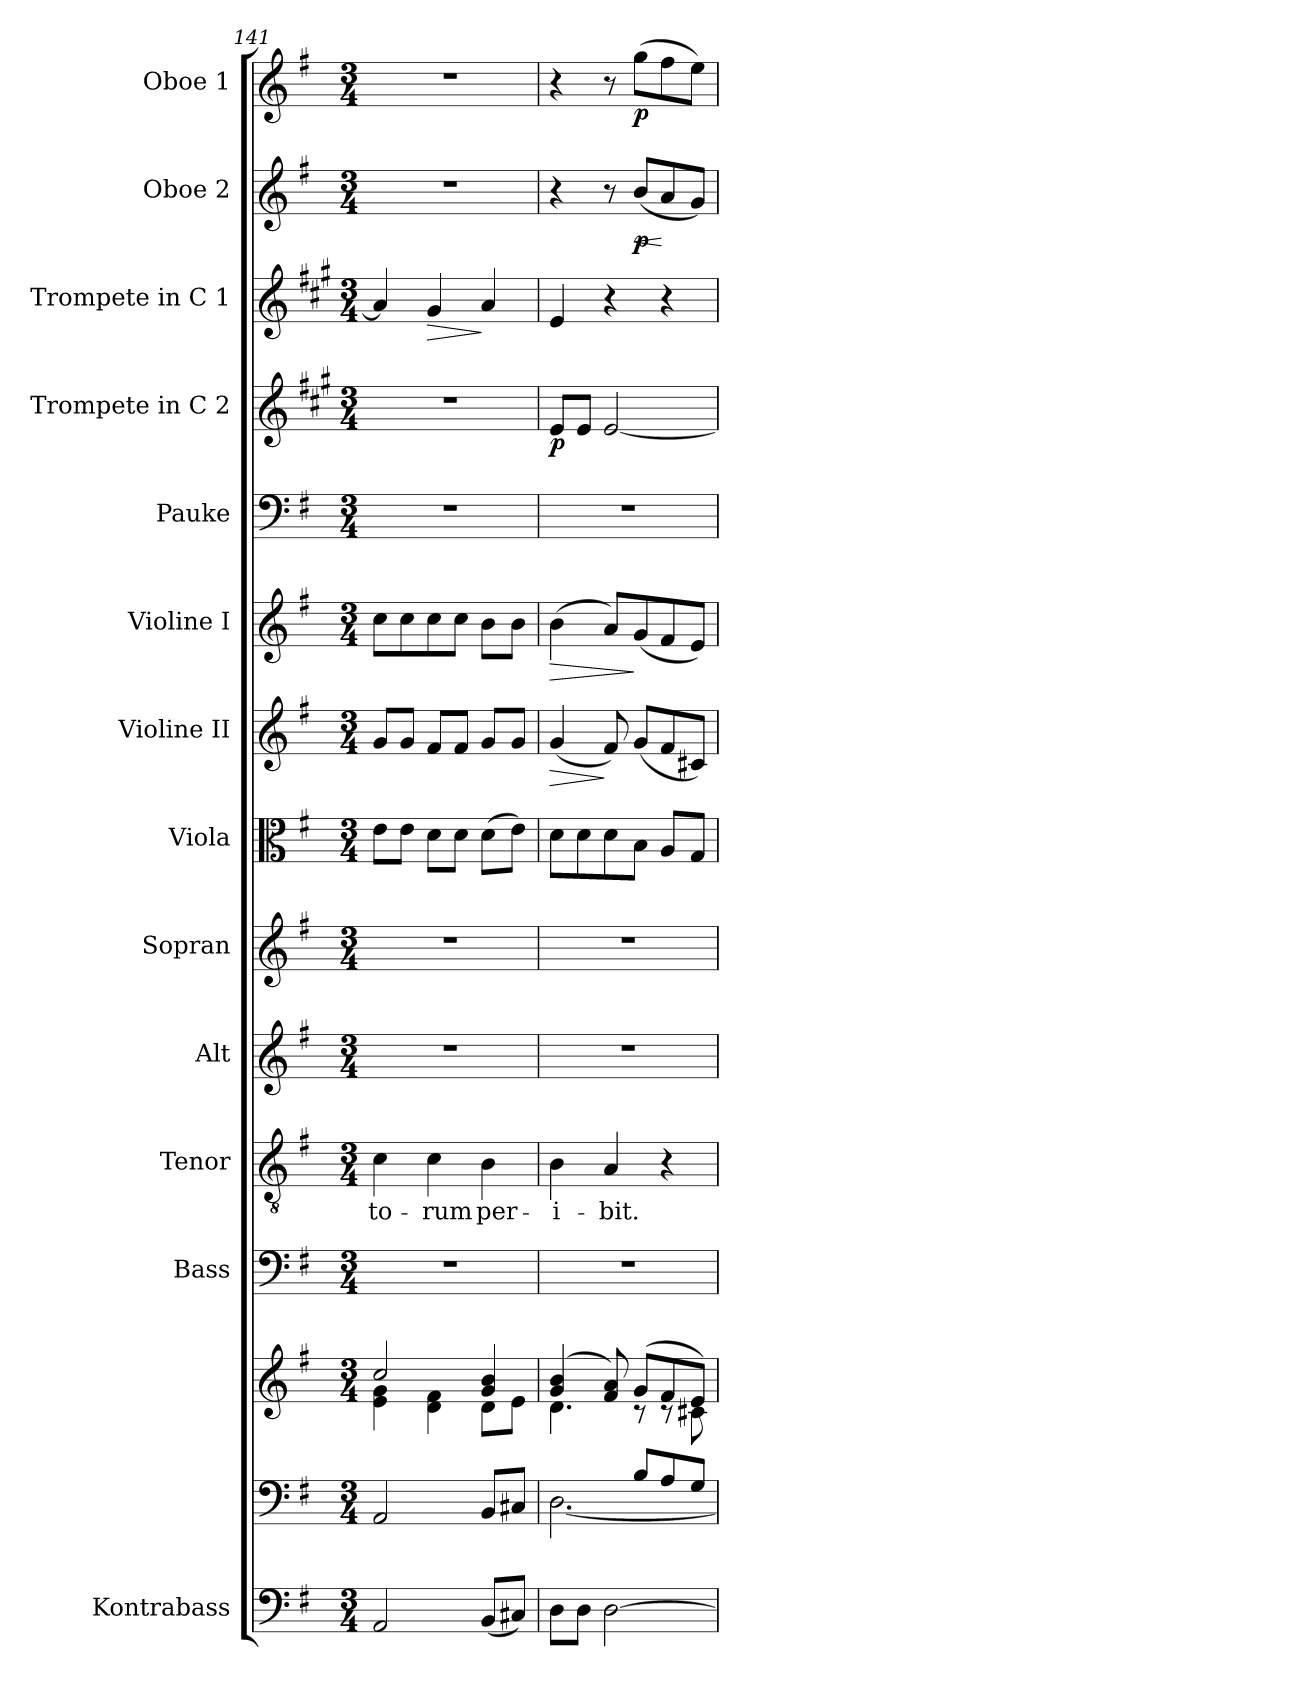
**kern	**kern	**kern	**kern	**kern	**text	**kern	**kern	**kern	**kern	**dynam	**kern	**dynam	**kern	**kern	**dynam	**kern	**dynam	**kern	**dynam	**kern	**dynam
*part14	*part13	*part13	*part12	*part11	*part11	*part10	*part9	*part8	*part7	*part7	*part6	*part6	*part5	*part4	*part4	*part3	*part3	*part2	*part2	*part1	*part1
*staff15	*staff14	*staff13	*staff12	*staff11	*staff11	*staff10	*staff9	*staff8	*staff7	*staff7	*staff6	*staff6	*staff5	*staff4	*staff4	*staff3	*staff3	*staff2	*staff2	*staff1	*staff1
*I"Kontrabass	*	*	*I"Bass	*I"Tenor	*	*I"Alt	*I"Sopran	*I"Viola	*I"Violine II	*	*I"Violine I	*	*I"Pauke	*I"Trompete in C 2	*	*I"Trompete in C 1	*	*I"Oboe 2	*	*I"Oboe 1	*
*I'Kb.	*	*	*I'B	*I'T	*	*I'A	*I'S	*I'Vla.	*I'Vl. II	*	*I'Vl. I	*	*I'Pk.	*	*	*	*	*I'Ob. 2	*	*I'Ob. 1	*
*clefF4	*clefF4	*clefG2	*clefF4	*clefGv2	*	*clefG2	*clefG2	*clefC3	*clefG2	*	*clefG2	*	*clefF4	*clefG2	*	*clefG2	*	*clefG2	*	*clefG2	*
*ITrd7c12	*	*	*	*	*	*	*	*	*	*	*	*	*	*ITrd1c2	*	*ITrd1c2	*	*	*	*	*
*k[f#]	*k[f#]	*k[f#]	*k[f#]	*k[f#]	*	*k[f#]	*k[f#]	*k[f#]	*k[f#]	*	*k[f#]	*	*k[f#]	*k[f#]	*	*k[f#]	*	*k[f#]	*	*k[f#]	*
*G:	*G:	*G:	*G:	*G:	*	*G:	*G:	*G:	*G:	*	*G:	*	*G:	*G:	*	*G:	*	*G:	*	*G:	*
*M3/4	*M3/4	*M3/4	*M3/4	*M3/4	*	*M3/4	*M3/4	*M3/4	*M3/4	*	*M3/4	*	*M3/4	*M3/4	*	*M3/4	*	*M3/4	*	*M3/4	*
=141	=141	=141	=141	=141	=141	=141	=141	=141	=141	=141	=141	=141	=141	=141	=141	=141	=141	=141	=141	=141	=141
*	*	*^	*	*	*	*	*	*	*	*	*	*	*	*	*	*	*	*	*	*	*
!	!	!	!	!	!	!LO:LY:b	!	!	!	!	!	!	!	!	!	!	!	!	!	!	!	!
2AAA/	2AA/	2cc/	4e\ 4g\	2.r	4c\	-to-	2.r	2.r	8e\L	8g/L	.	8cc\L	.	2.r	2.r	.	4g/]	.	2.r	.	2.r	.
.	.	.	.	.	.	.	.	.	8e\J	8g/J	.	8cc\	.	.	.	.	.	.	.	.	.	.
!	!	!	!	!	!	!LO:LY:b	!	!	!	!	!	!	!	!	!	!	!	!LO:HP:b	!	!	!	!
.	.	.	4d\ 4f#\	.	4c\	-rum	.	.	8d\L	8f#/L	.	8cc\	.	.	.	.	4f#/	>	.	.	.	.
.	.	.	.	.	.	.	.	.	8d\J	8f#/J	.	8cc\J	.	.	.	.	.	.	.	.	.	.
!	!	!	!	!	!	!LO:LY:b	!	!	!	!	!	!	!	!	!	!	!	!	!	!	!	!
(<8BBB/L	8BB/L	4g/ 4b/	8d\L	.	4B\	per-	.	.	(>8d\L	8g/L	.	8b\L	.	.	.	.	4g/	]	.	.	.	.
8CC#X/J)	8C#X/J	.	8e\J	.	.	.	.	.	8e\J)	8g/J	.	8b\J	.	.	.	.	.	.	.	.	.	.
=142	=142	=142	=142	=142	=142	=142	=142	=142	=142	=142	=142	=142	=142	=142	=142	=142	=142	=142	=142	=142	=142	=142
*	*^	*	*	*	*	*	*	*	*	*	*	*	*	*	*	*	*	*	*	*	*	*
!	!	!	!	!	!	!	!LO:LY:b	!	!	!	!	!LO:HP:b	!	!LO:HP:b	!	!	!LO:DY:b	!	!	!	!	!	!
8DD\L	4.ryy	[<2.D\	(4g/ 4b/	4.d\	2.r	4B\	-i-	2.r	2.r	8d\L	(<4g/	>	(>4b\	>	2.r	8d/L	p	4d/	.	4r	.	4r	.
8DD\J	.	.	.	.	.	.	.	.	.	8d\	.	.	.	.	.	8d/J	.	.	.	.	.	.	.
!	!	!	!	!	!	!	!LO:LY:b	!	!	!	!	!	!	!	!	!	!	!	!	!	!	!	!
[2DD\	.	.	8f#/ 8a/)	.	.	4A/	-bit.	.	.	8d\	8f#/)	]	8a/L)	.	.	[2d/	.	4r	.	8r	.	8r	.
!	!	!	!	!	!	!	!	!	!	!	!	!	!	!	!	!	!	!	!	!	!LO:HP:b	!	!
!	!	!	!	!	!	!	!	!	!	!	!	!	!	!	!	!	!	!	!	!	!LO:DY:n=1:b	!	!LO:DY:b
.	8B/L	.	(>8g/L	8rB	.	.	.	.	.	8B\J	(<8g/L	.	(<8g/	]	.	.	.	.	.	(<8b/L	< p	(>8gg\L	p
.	8A/	.	8f#/	8rB	.	4r	.	.	.	8A/L	8f#/	.	8f#/	.	.	.	.	4r	.	8a/	[	8ff#\	.
.	8G/J	.	8e/J)	8c#X\	.	.	.	.	.	8G/J	8c#X/J)	.	8e/J)	.	.	.	.	.	.	8g/J)	.	8ee\J)	.
*	*v	*v	*	*	*	*	*	*	*	*	*	*	*	*	*	*	*	*	*	*	*	*	*
*	*	*v	*v	*	*	*	*	*	*	*	*	*	*	*	*	*	*	*	*	*	*	*
=	=	=	=	=	=	=	=	=	=	=	=	=	=	=	=	=	=	=	=	=	=
*-	*-	*-	*-	*-	*-	*-	*-	*-	*-	*-	*-	*-	*-	*-	*-	*-	*-	*-	*-	*-	*-
